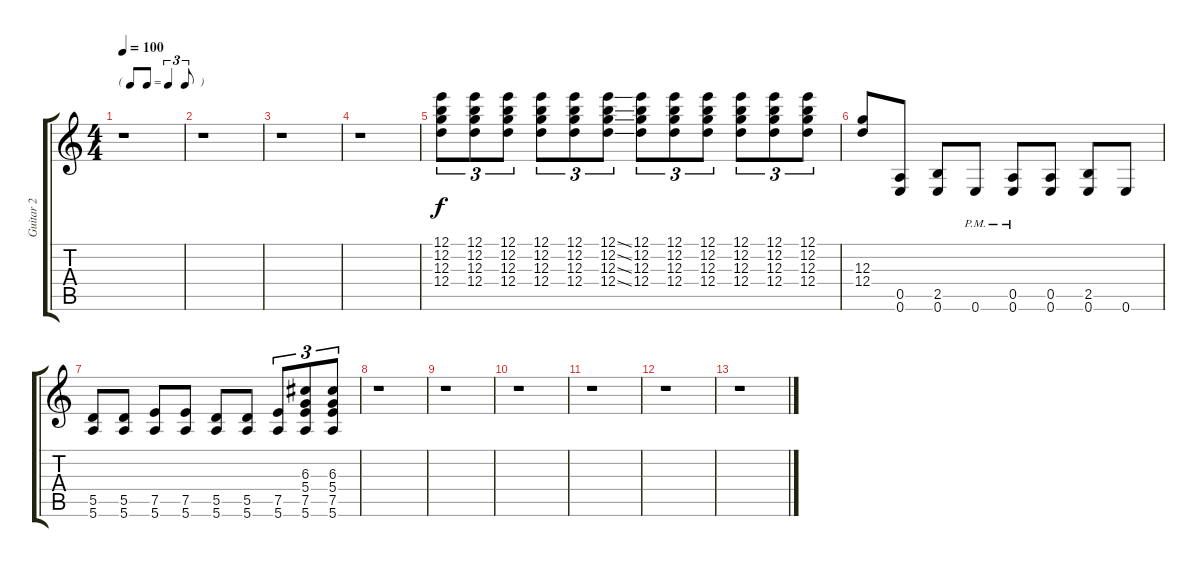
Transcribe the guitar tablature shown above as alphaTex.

\track ("Guitar 2" "Guitar 2") {instrument distortionguitar}
\staff {score tabs}
\tuning (E4 B3 G3 D3 A2 E2) {hide}
\ts (4 4)
\tf triplet8th
\tempo 100
\clef g2
\ks c
r.1{dy f} |
r.1 |
r.1 |
r.1 |
(12.1 12.2 12.3 12.4).8{tu (3 2)} (12.1 12.2 12.3 12.4).8{tu (3 2)} (12.1 12.2 12.3 12.4).8{tu (3 2)} (12.1 12.2 12.3 12.4).8{tu (3 2)} (12.1 12.2 12.3 12.4).8{tu (3 2)} (12.1{ss} 12.2{ss} 12.3{ss} 12.4{ss}).8{tu (3 2)} (12.1 12.2 12.3 12.4).8{tu (3 2)} (12.1 12.2 12.3 12.4).8{tu (3 2)} (12.1 12.2 12.3 12.4).8{tu (3 2)} (12.1 12.2 12.3 12.4).8{tu (3 2)} (12.1 12.2 12.3 12.4).8{tu (3 2)} (12.1 12.2 12.3 12.4).8{tu (3 2)} |
(12.3 12.4).8 (0.5 0.6).8 (2.5 0.6).8 0.6{pm}.8 (0.5{pm} 0.6{pm}).8 (0.5 0.6).8 (2.5 0.6).8 0.6.8 |
(5.5 5.6).8 (5.5 5.6).8 (7.5 5.6).8 (7.5 5.6).8 (5.5 5.6).8 (5.5 5.6).8 (7.5 5.6).8{tu (3 2)} (6.3 5.4 7.5 5.6).8{tu (3 2)} (6.3 5.4 7.5 5.6).8{tu (3 2)} |
r.1 |
r.1 |
r.1 |
r.1 |
r.1 |
r.1
